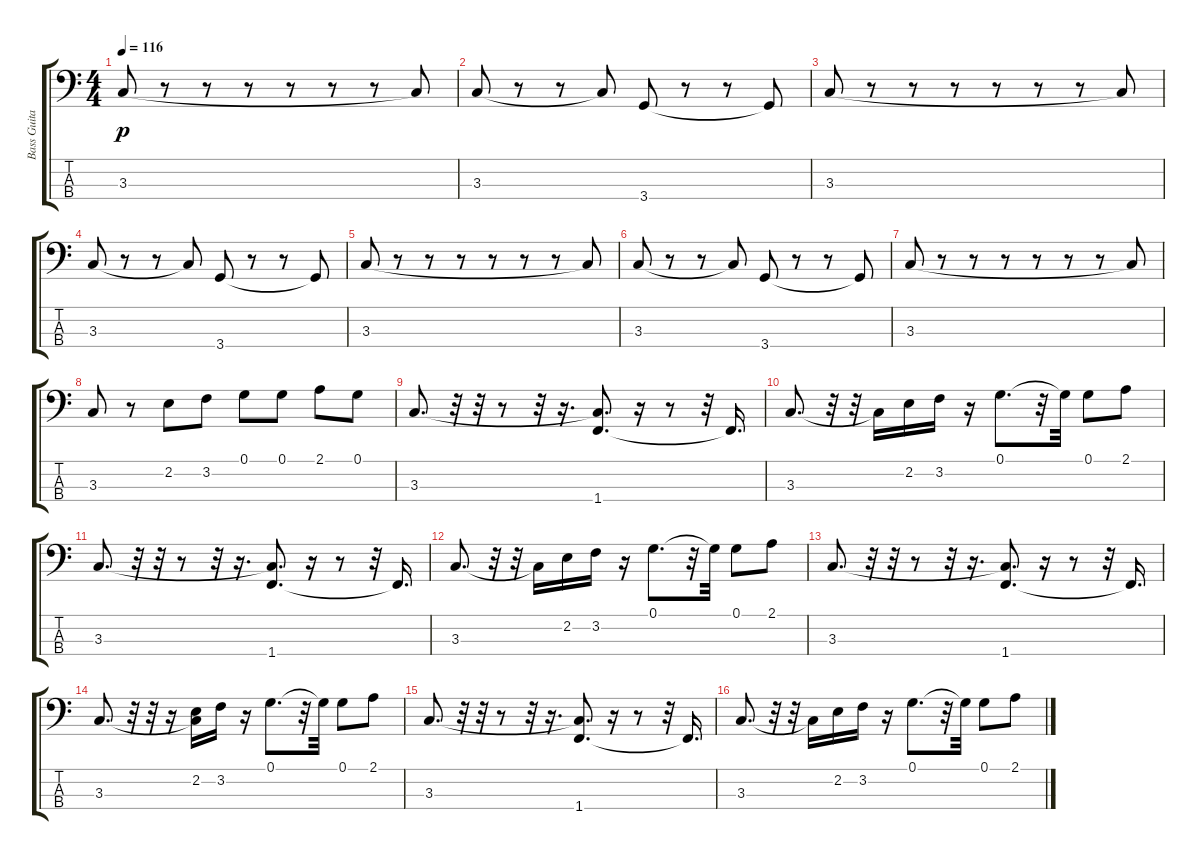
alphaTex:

\track ("Bass Guitar" "Bass Guita") {instrument electricbasspick}
\staff {score tabs}
\tuning (G2 D2 A1 E1) {hide}
\ts (4 4)
\tempo 116
\clef f4
\ks c
3.3.8{dy p} r.8 r.8 r.8 r.8 r.8 r.8 3.3{t}.8 |
3.3.8 r.8 r.8 3.3{t}.8 3.4.8 r.8 r.8 3.4{t}.8 |
3.3.8 r.8 r.8 r.8 r.8 r.8 r.8 3.3{t}.8 |
3.3.8 r.8 r.8 3.3{t}.8 3.4.8 r.8 r.8 3.4{t}.8 |
3.3.8 r.8 r.8 r.8 r.8 r.8 r.8 3.3{t}.8 |
3.3.8 r.8 r.8 3.3{t}.8 3.4.8 r.8 r.8 3.4{t}.8 |
3.3.8 r.8 r.8 r.8 r.8 r.8 r.8 3.3{t}.8 |
3.3.8 r.8 2.2.8 3.2.8 0.1.8 0.1.8 2.1.8 0.1.8 |
3.3.8{d} r.32 r.32 r.8 r.32 r.16{d} (3.3{t} 1.4).8{d} r.16 r.8 r.32 1.4{t}.16{d} |
3.3.8{d} r.32 r.32 3.3{t}.16 2.2.16 3.2.16 r.16 0.1.8{d} r.32 0.1{t}.32 0.1.8 2.1.8 |
3.3.8{d} r.32 r.32 r.8 r.32 r.16{d} (3.3{t} 1.4).8{d} r.16 r.8 r.32 1.4{t}.16{d} |
3.3.8{d} r.32 r.32 3.3{t}.16 2.2.16 3.2.16 r.16 0.1.8{d} r.32 0.1{t}.32 0.1.8 2.1.8 |
3.3.8{d} r.32 r.32 r.8 r.32 r.16{d} (3.3{t} 1.4).8{d} r.16 r.8 r.32 1.4{t}.16{d} |
3.3.8{d} r.32 r.32 r.16 (2.2 3.3{t}).16 3.2.16 r.16 0.1.8{d} r.32 0.1{t}.32 0.1.8 2.1.8 |
3.3.8{d} r.32 r.32 r.8 r.32 r.16{d} (3.3{t} 1.4).8{d} r.16 r.8 r.32 1.4{t}.16{d} |
3.3.8{d} r.32 r.32 3.3{t}.16 2.2.16 3.2.16 r.16 0.1.8{d} r.32 0.1{t}.32 0.1.8 2.1.8
